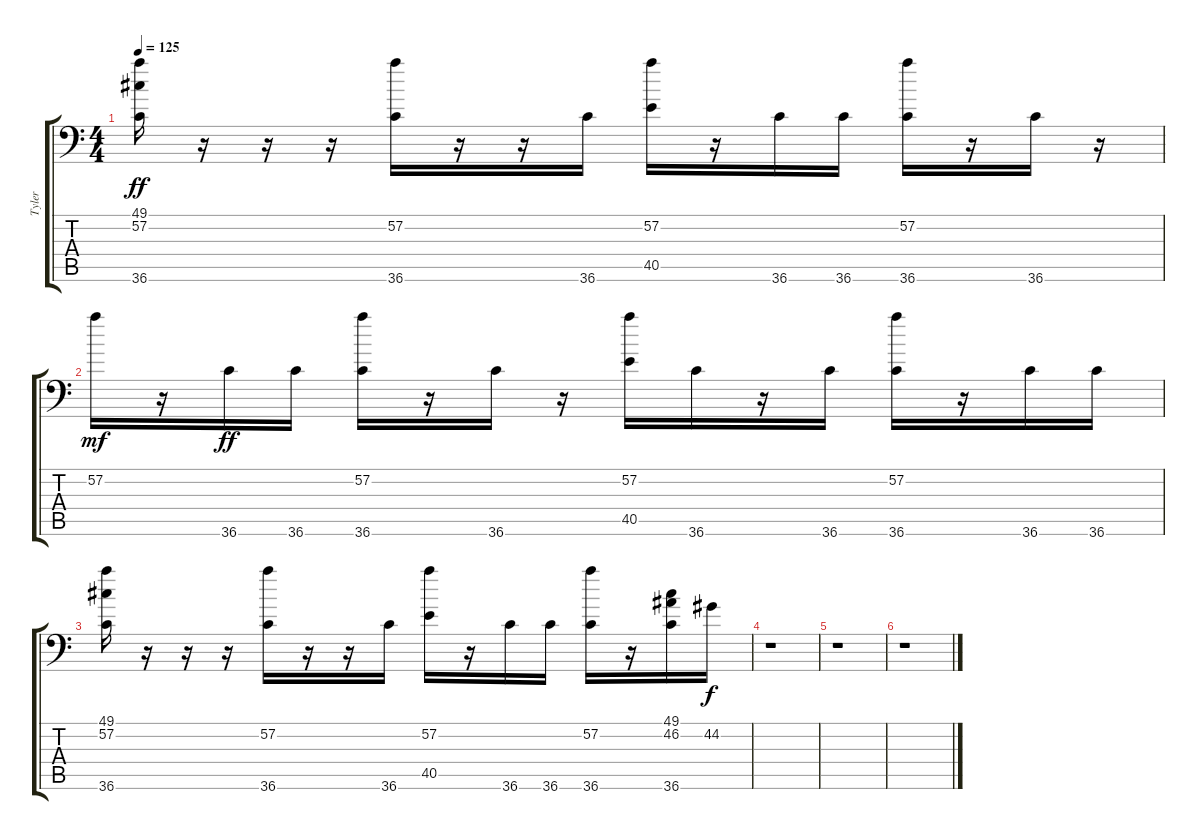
\track ("Tyler" "Tyler") {instrument acousticgrandpiano}
\staff {score tabs}
\tuning (C-1 C-1 C-1 C-1 C-1 C-1) {hide}
\ts (4 4)
\tempo 125
\clef f4
\ks c
(49.1 57.2 36.6).16{dy ff} r.16 r.16 r.16 (57.2 36.6).16 r.16 r.16 36.6.16 (57.2 40.5).16 r.16 36.6.16 36.6.16 (57.2 36.6).16 r.16 36.6.16 r.16 |
57.2.16{dy mf} r.16 36.6.16{dy ff} 36.6.16 (57.2 36.6).16 r.16 36.6.16 r.16 (57.2 40.5).16 36.6.16 r.16 36.6.16 (57.2 36.6).16 r.16 36.6.16 36.6.16 |
(49.1 57.2 36.6).16 r.16 r.16 r.16 (57.2 36.6).16 r.16 r.16 36.6.16 (57.2 40.5).16 r.16 36.6.16 36.6.16 (57.2 36.6).16 r.16 (49.1 46.2 36.6).16 44.2.16{dy f} |
r.1 |
r.1 |
r.1
